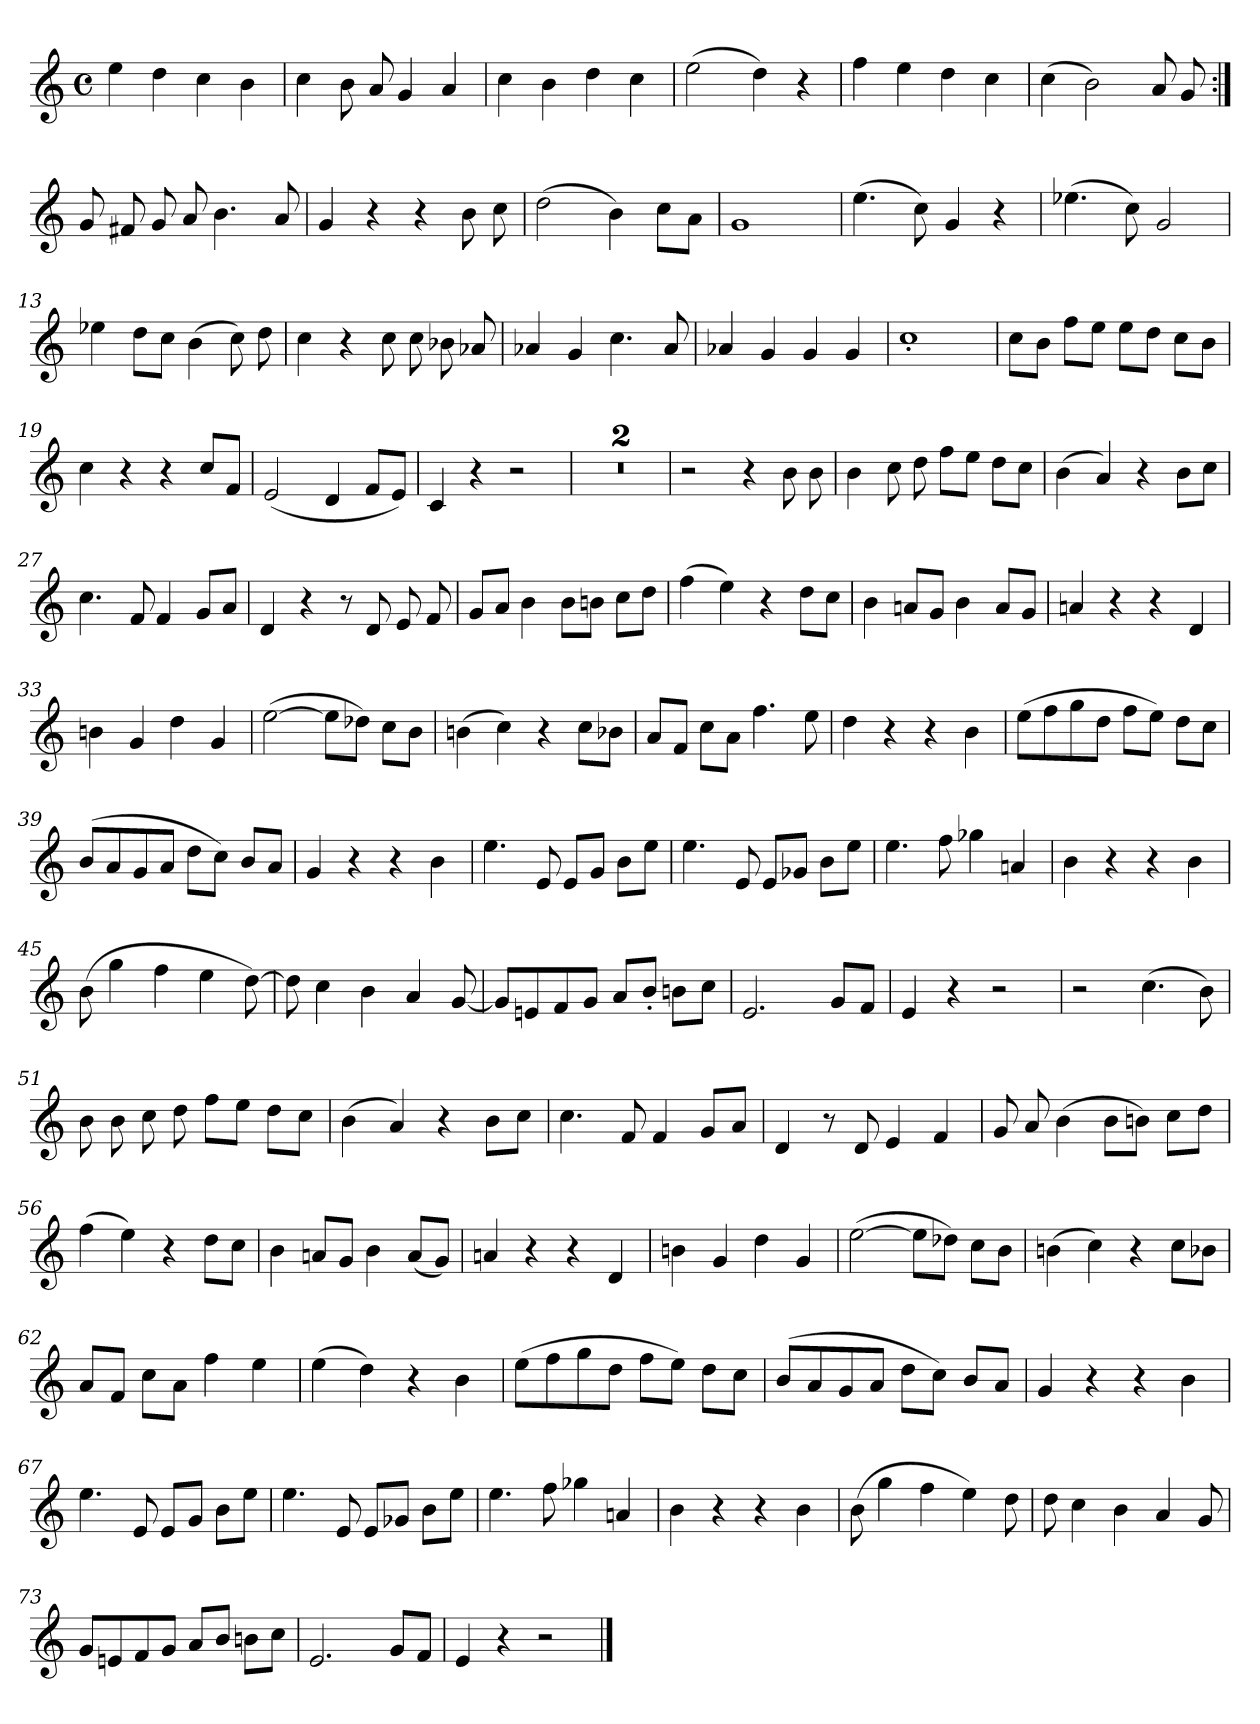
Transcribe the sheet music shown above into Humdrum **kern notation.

**kern
*part1
*staff1
*clefG2
*M4/4
*met(c)
=1
4ee\
4dd\
4cc\
4b\
=2
4cc\
8b\
8a/
4g/
4a/
=3
4cc\
4b\
4dd\
4cc\
=4
(2ee\
4dd\)
4r
=5
4ff\
4ee\
4dd\
4cc\
=6
(4cc\
2b\)
8a/
8g/
=:|!
8g/
8f#X/
8g/
8a/
4.b\
8a/
=8
4g/
4r
4r
8b\
8cc\
=9
(2dd\
4b\)
8cc\L
8a\J
=10
1g/
=11
(4.ee\
8cc\)
4g/
4r
=12
(4.ee-X\
8cc\)
2g/
=13
4ee-X\
8dd\L
8cc\J
(4b\
8cc\)
8dd\
=14
4cc\
4r
8cc\
8cc\
8b-X\
8a-X/
=15
4a-X/
4g/
4.cc\
8a-/
=16
4a-X/
4g/
4g/
4g/
=17
1cc'/
=18
8cc\L
8b\J
8ff\L
8ee\J
8ee\L
8dd\J
8cc\L
8b\J
=19
4cc\
4r
4r
8cc/L
8f/J
=20
(2e/
4d/
8f/L
8e/J)
=21
4c/
4r
2r
=22
1r
=23
*k[b-e-a-]
*M4/4
1r
=24
2r
4r
8b-\
8b-\
=25
4b-\
8cc\
8dd\
8ff\L
8ee-\J
8dd\L
8cc\J
=26
(4b-\
4a-/)
4r
8b-\L
8cc\J
=27
4.cc\
8f/
4f/
8g/L
8a-/J
=28
4d/
4r
8r
8d/
8e-/
8f/
=29
8g/L
8a-/J
4b-\
8b-\L
8bn\J
8cc\L
8dd\J
=30
(4ff\
4ee-\)
4r
8dd\L
8cc\J
=31
4b-\
8an/L
8g/J
4b-\
8a/L
8g/J
=32
4an/
4r
4r
4d/
=33
4bn\
4g/
4dd\
4g/
=34
([2ee-\
8ee-\L]
8dd-X\J)
8cc\L
8b-\J
=35
(4bn\
4cc\)
4r
8cc\L
8b-X\J
=36
8a-/L
8f/J
8cc\L
8a-\J
4.ff\
8ee-\
=37
4dd\
4r
4r
4b-\
=38
(8ee-\L
8ff\
8gg\
8dd\J
8ff\L
8ee-\J)
8dd\L
8cc\J
=39
(8b-/L
8a-/
8g/
8a-/J
8dd\L
8cc\J)
8b-/L
8a-/J
=40
4g/
4r
4r
4b-\
=41
4.ee-\
8e-/
8e-/L
8g/J
8b-\L
8ee-\J
=42
4.ee-\
8e-/
8e-/L
8g-X/J
8b-\L
8ee-\J
=43
4.ee-\
8ff\
4gg-X\
4an/
=44
4b-\
4r
4r
4b-\
=45
(8b-\
4gg\
4ff\
4ee-\
[8dd\)
=46
8dd\]
4cc\
4b-\
4a-/
[8g/
=47
8g/L]
8en/
8f/
8g/J
8a-/L
8b-'/J
8bn\L
8cc\J
=48
2.e-/
8g/L
8f/J
=49
4e-/
4r
2r
=50
2r
(4.cc\
8b-\)
=51
8b-\
8b-\
8cc\
8dd\
8ff\L
8ee-\J
8dd\L
8cc\J
=52
(4b-\
4a-/)
4r
8b-\L
8cc\J
=53
4.cc\
8f/
4f/
8g/L
8a-/J
=54
4d/
8r
8d/
4e-/
4f/
=55
8g/
8a-/
(4b-\
8b-\L
8bn\J)
8cc\L
8dd\J
=56
(4ff\
4ee-\)
4r
8dd\L
8cc\J
=57
4b-\
8an/L
8g/J
4b-\
(8a/L
8g/J)
=58
4an/
4r
4r
4d/
=59
4bn\
4g/
4dd\
4g/
=60
([2ee-\
8ee-\L]
8dd-X\J)
8cc\L
8b-\J
=61
(4bn\
4cc\)
4r
8cc\L
8b-X\J
=62
8a-/L
8f/J
8cc\L
8a-\J
4ff\
4ee-\
=63
(4ee-\
4dd\)
4r
4b-\
=64
(8ee-\L
8ff\
8gg\
8dd\J
8ff\L
8ee-\J)
8dd\L
8cc\J
=65
(8b-/L
8a-/
8g/
8a-/J
8dd\L
8cc\J)
8b-/L
8a-/J
=66
4g/
4r
4r
4b-\
=67
4.ee-\
8e-/
8e-/L
8g/J
8b-\L
8ee-\J
=68
4.ee-\
8e-/
8e-/L
8g-X/J
8b-\L
8ee-\J
=69
4.ee-\
8ff\
4gg-X\
4an/
=70
4b-\
4r
4r
4b-\
=71
(8b-\
4gg\
4ff\
4ee-\)
8dd\
=72
8dd\
4cc\
4b-\
4a-/
8g/
=73
8g/L
8en/
8f/
8g/J
8a-/L
8b-/J
8bn\L
8cc\J
=74
2.e-/
8g/L
8f/J
=75
4e-/
4r
2r
==
*-
